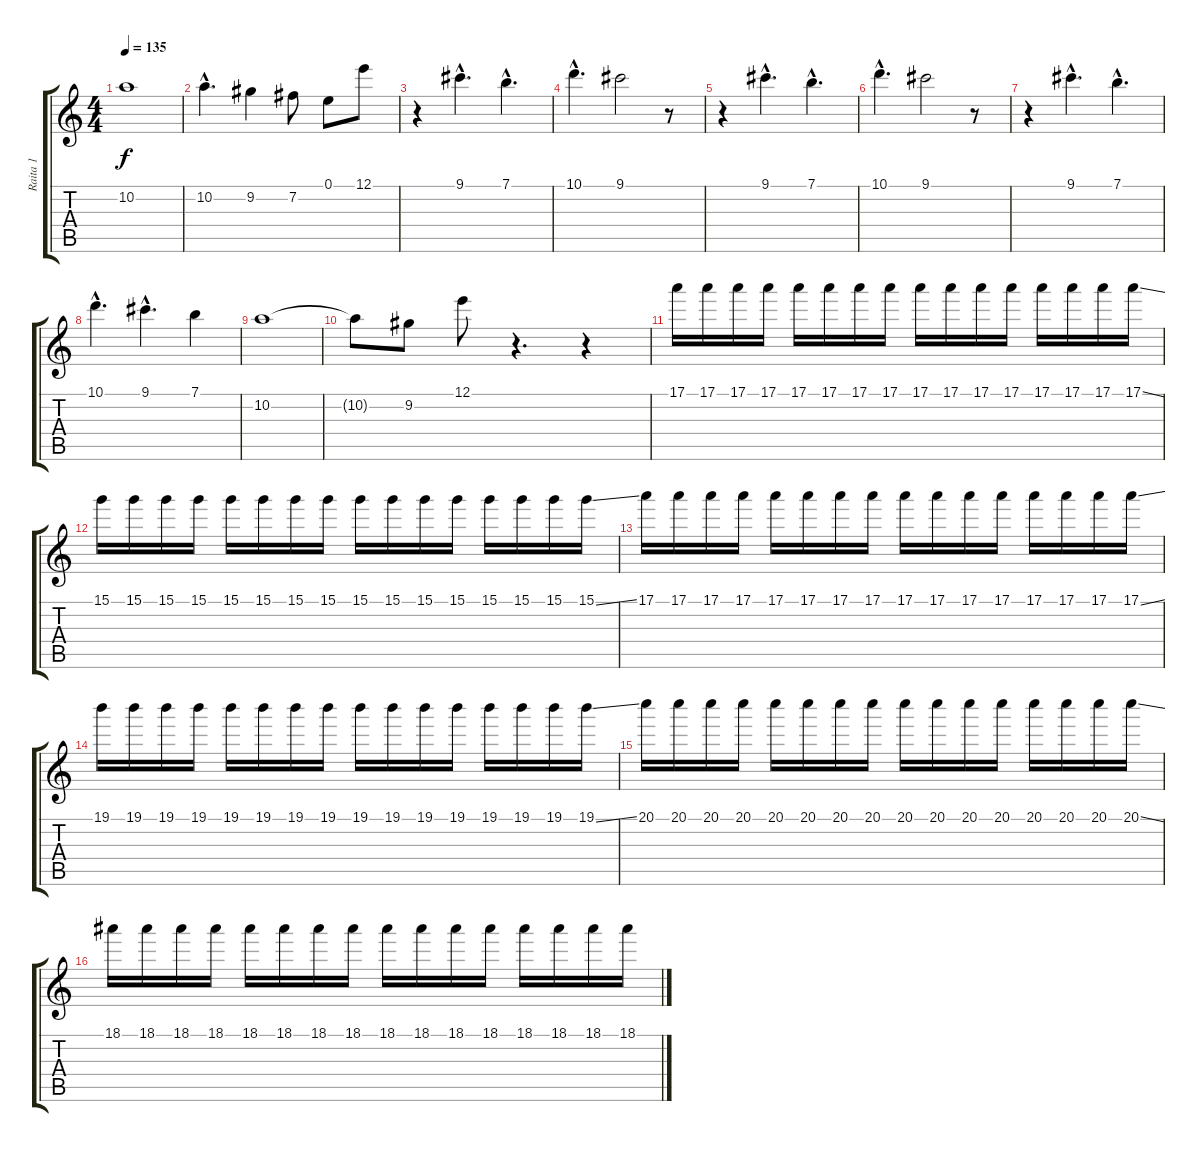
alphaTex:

\track ("Raita 1" "Raita 1") {instrument overdrivenguitar}
\staff {score tabs}
\tuning (E4 B3 G3 D3 A2 E2) {hide}
\ts (4 4)
\tempo 135
\clef g2
\ks c
10.2.1{dy f} |
10.2{hac}.4{d} 9.2.4 7.2.8 0.1.8 12.1.8 |
r.4 9.1{hac}.4{d} 7.1{hac}.4{d} |
10.1{hac}.4{d} 9.1.2 r.8 |
r.4 9.1{hac}.4{d} 7.1{hac}.4{d} |
10.1{hac}.4{d} 9.1.2 r.8 |
r.4 9.1{hac}.4{d} 7.1{hac}.4{d} |
10.1{hac}.4{d} 9.1{hac}.4{d} 7.1.4 |
10.2.1 |
10.2{t}.8 9.2.8 12.1.8 r.4{d} r.4 |
17.1.16 17.1.16 17.1.16 17.1.16 17.1.16 17.1.16 17.1.16 17.1.16 17.1.16 17.1.16 17.1.16 17.1.16 17.1.16 17.1.16 17.1.16 17.1{ss}.16 |
15.1.16 15.1.16 15.1.16 15.1.16 15.1.16 15.1.16 15.1.16 15.1.16 15.1.16 15.1.16 15.1.16 15.1.16 15.1.16 15.1.16 15.1.16 15.1{ss}.16 |
17.1.16 17.1.16 17.1.16 17.1.16 17.1.16 17.1.16 17.1.16 17.1.16 17.1.16 17.1.16 17.1.16 17.1.16 17.1.16 17.1.16 17.1.16 17.1{ss}.16 |
19.1.16 19.1.16 19.1.16 19.1.16 19.1.16 19.1.16 19.1.16 19.1.16 19.1.16 19.1.16 19.1.16 19.1.16 19.1.16 19.1.16 19.1.16 19.1{ss}.16 |
20.1.16 20.1.16 20.1.16 20.1.16 20.1.16 20.1.16 20.1.16 20.1.16 20.1.16 20.1.16 20.1.16 20.1.16 20.1.16 20.1.16 20.1.16 20.1{ss}.16 |
18.1.16 18.1.16 18.1.16 18.1.16 18.1.16 18.1.16 18.1.16 18.1.16 18.1.16 18.1.16 18.1.16 18.1.16 18.1.16 18.1.16 18.1.16 18.1{ss}.16
